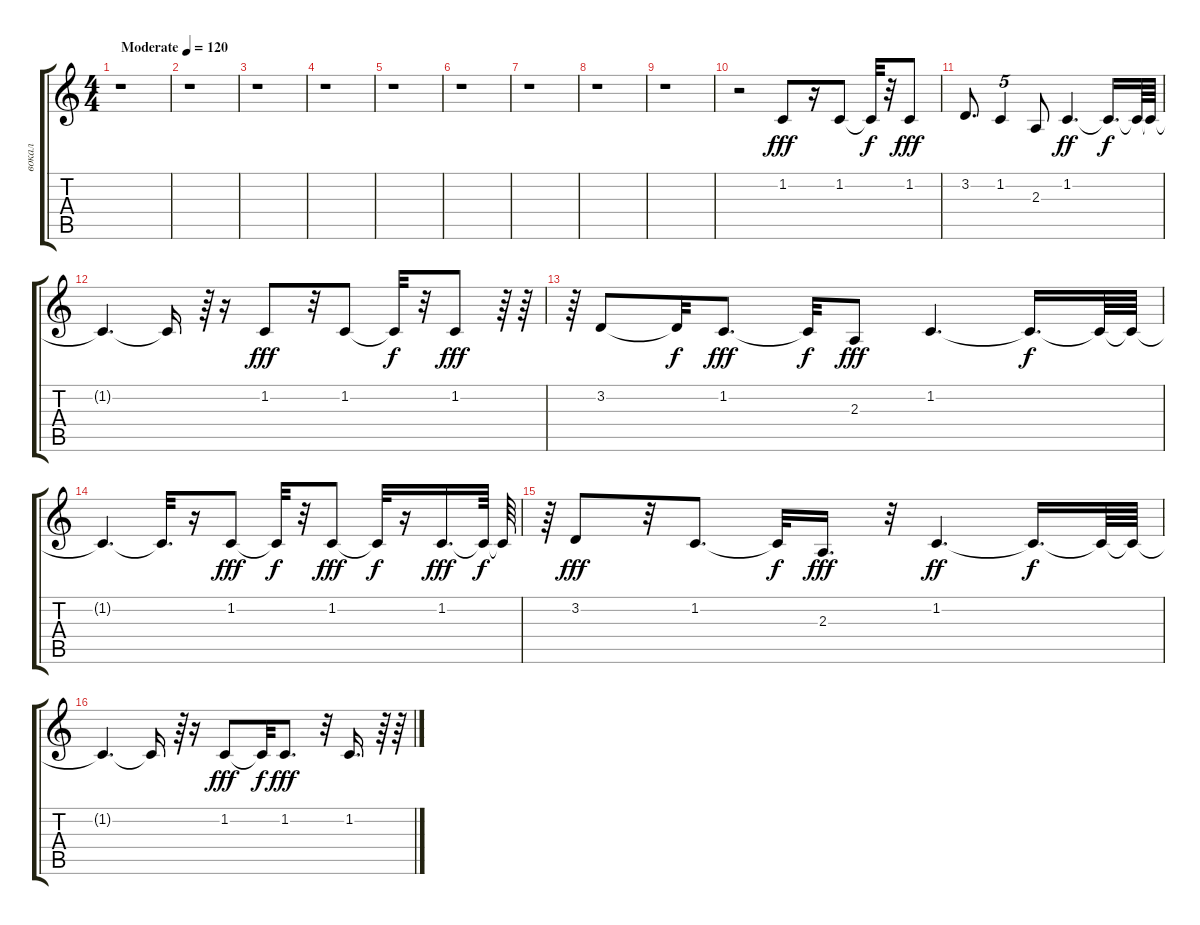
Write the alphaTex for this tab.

\track ("вокал" "вокал") {instrument brightacousticpiano}
\staff {score tabs}
\tuning (E4 B3 G3 D3 A2 E2) {hide}
\ts (4 4)
\tempo (120 "Moderate")
\clef g2
\ks c
r.1{dy fff instrument brightacousticpiano} |
r.1 |
r.1 |
r.1 |
r.1 |
r.1 |
r.1 |
r.1 |
r.1 |
r.2 1.2.8{volume 12} r.16 1.2.8 1.2{t}.32{dy f} r.32 1.2.8{dy fff} |
3.2.8{d} 1.2.4{tu (5 4)} 2.3.8 1.2.4{d dy ff} 1.2{t}.16{d dy f} 1.2{t}.64 1.2{t}.64 |
1.2{t}.4{d} 1.2{t}.16 r.64{tu (5 4)} r.16 1.2.8{dy fff} r.32 1.2.8 1.2{t}.32{dy f} r.32 1.2.8{dy fff} r.64 r.64 |
r.64{tu (5 4)} 3.2.8 3.2{t}.32{dy f} 1.2.8{d dy fff} 1.2{t}.32{dy f} 2.3.8{dy fff} 1.2.4{d} 1.2{t}.16{d dy f} 1.2{t}.64 1.2{t}.64 |
1.2{t}.4{d} 1.2{t}.32{d} r.16 1.2.8{dy fff} 1.2{t}.32{dy f} r.32 1.2.8{dy fff} 1.2{t}.32{dy f} r.16 1.2.16{d dy fff} 1.2{t}.64{dy f} 1.2{t}.64 |
r.64{tu (5 4)} 3.2.8{dy fff} r.32 1.2.8{d} 1.2{t}.32{dy f} 2.3.16{d dy fff} r.32 1.2.4{d dy ff} 1.2{t}.16{d dy f} 1.2{t}.64 1.2{t}.64 |
1.2{t}.4{d} 1.2{t}.16 r.64{tu (5 4)} r.16 1.2.8{dy fff} 1.2{t}.32{dy f} 1.2.8{d dy fff} r.32 1.2.16{d} r.64 r.64
